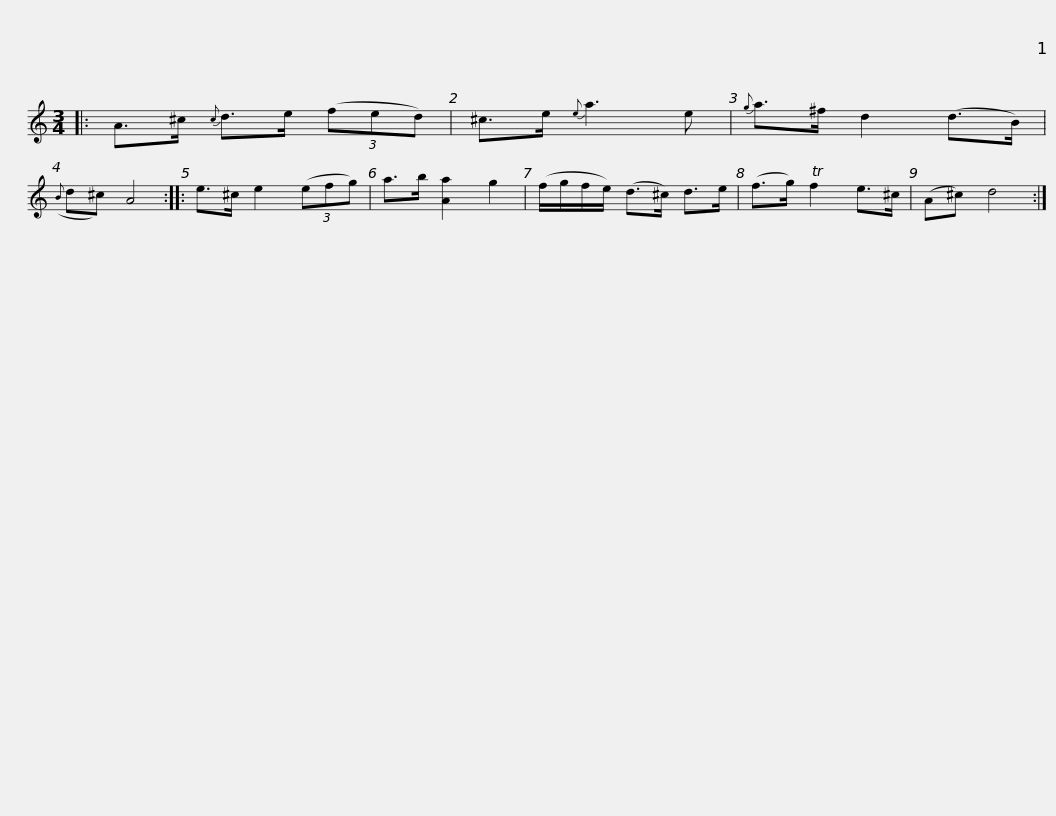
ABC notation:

X:1
L:1/8
M:3/4
I:linebreak $
K:C
V:1 treble
V:1
|: A>^c{c} d>e (3(fed) | ^c>e{e} a3 e |{g} a>^f d2 (d>B) |({B} d^c) A4 :: e>^c e2 (3(efg) | %5
 a>b [Aa]2 g2 |$ (f/g/f/e/) (d>^c) d>e | (f>g) Tf2 e>^c | (A^c) d4 :| %9
